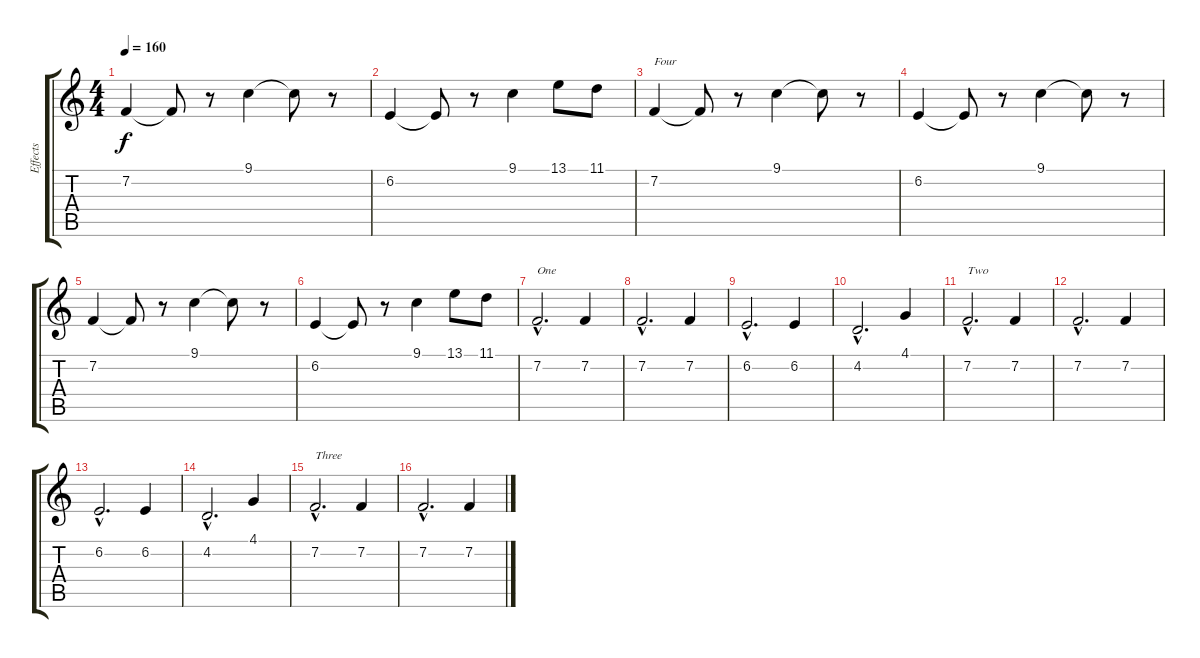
\track ("Effects" "Effects") {instrument fx7echoes}
\staff {score tabs}
\tuning (Eb4 Bb3 Gb3 Db3 Ab2 Eb2) {hide}
\ts (4 4)
\tempo 160
\clef g2
\ks c
7.2.4{dy f} 7.2{t}.8 r.8 9.1.4 9.1{t}.8 r.8 |
6.2.4 6.2{t}.8 r.8 9.1.4 13.1.8 11.1.8 |
7.2.4{txt "Four"} 7.2{t}.8 r.8 9.1.4 9.1{t}.8 r.8 |
6.2.4 6.2{t}.8 r.8 9.1.4 9.1{t}.8 r.8 |
7.2.4 7.2{t}.8 r.8 9.1.4 9.1{t}.8 r.8 |
6.2.4 6.2{t}.8 r.8 9.1.4 13.1.8 11.1.8 |
7.2{hac}.2{d txt "One"} 7.2.4 |
7.2{hac}.2{d} 7.2.4 |
6.2{hac}.2{d} 6.2.4 |
4.2{hac}.2{d} 4.1.4 |
7.2{hac}.2{d txt "Two"} 7.2.4 |
7.2{hac}.2{d} 7.2.4 |
6.2{hac}.2{d} 6.2.4 |
4.2{hac}.2{d} 4.1.4 |
7.2{hac}.2{d txt "Three"} 7.2.4 |
7.2{hac}.2{d} 7.2.4
